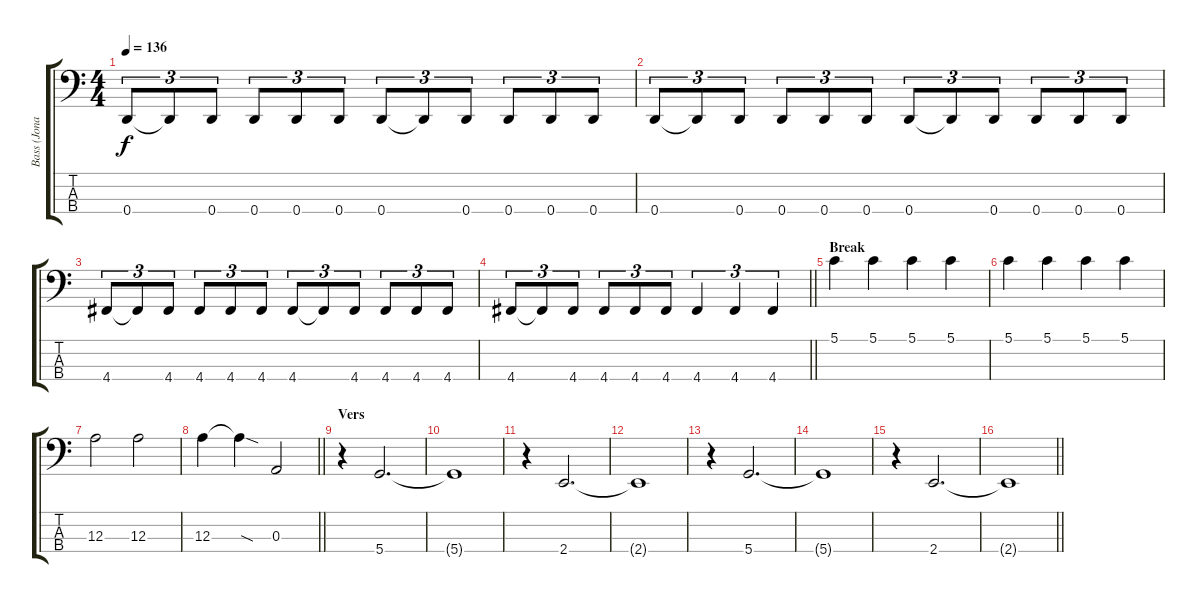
\track ("Bass (Jonathan Gallant)" "Bass (Jona") {instrument electricbassfinger}
\staff {score tabs}
\tuning (G2 D2 A1 D1) {hide}
\ts (4 4)
\tempo 136
\clef f4
\ks c
0.4.8{tu (3 2) dy f} 0.4{t}.8{tu (3 2)} 0.4.8{tu (3 2)} 0.4.8{tu (3 2)} 0.4.8{tu (3 2)} 0.4.8{tu (3 2)} 0.4.8{tu (3 2)} 0.4{t}.8{tu (3 2)} 0.4.8{tu (3 2)} 0.4.8{tu (3 2)} 0.4.8{tu (3 2)} 0.4.8{tu (3 2)} |
0.4.8{tu (3 2)} 0.4{t}.8{tu (3 2)} 0.4.8{tu (3 2)} 0.4.8{tu (3 2)} 0.4.8{tu (3 2)} 0.4.8{tu (3 2)} 0.4.8{tu (3 2)} 0.4{t}.8{tu (3 2)} 0.4.8{tu (3 2)} 0.4.8{tu (3 2)} 0.4.8{tu (3 2)} 0.4.8{tu (3 2)} |
4.4.8{tu (3 2)} 4.4{t}.8{tu (3 2)} 4.4.8{tu (3 2)} 4.4.8{tu (3 2)} 4.4.8{tu (3 2)} 4.4.8{tu (3 2)} 4.4.8{tu (3 2)} 4.4{t}.8{tu (3 2)} 4.4.8{tu (3 2)} 4.4.8{tu (3 2)} 4.4.8{tu (3 2)} 4.4.8{tu (3 2)} |
\barLineRight lightlight
4.4.8{tu (3 2)} 4.4{t}.8{tu (3 2)} 4.4.8{tu (3 2)} 4.4.8{tu (3 2)} 4.4.8{tu (3 2)} 4.4.8{tu (3 2)} 4.4.4{tu (3 2)} 4.4.4{tu (3 2)} 4.4.4{tu (3 2)} |
\section ("" "Break")
5.1.4 5.1.4 5.1.4 5.1.4 |
5.1.4 5.1.4 5.1.4 5.1.4 |
12.3.2 12.3.2 |
\barLineRight lightlight
12.3.4 12.3{sod t}.4 0.3.2 |
\section ("" "Vers")
r.4 5.4.2{d} |
5.4{t}.1 |
r.4 2.4.2{d} |
2.4{t}.1 |
r.4 5.4.2{d} |
5.4{t}.1 |
r.4 2.4.2{d} |
\barLineRight lightlight
2.4{t}.1
